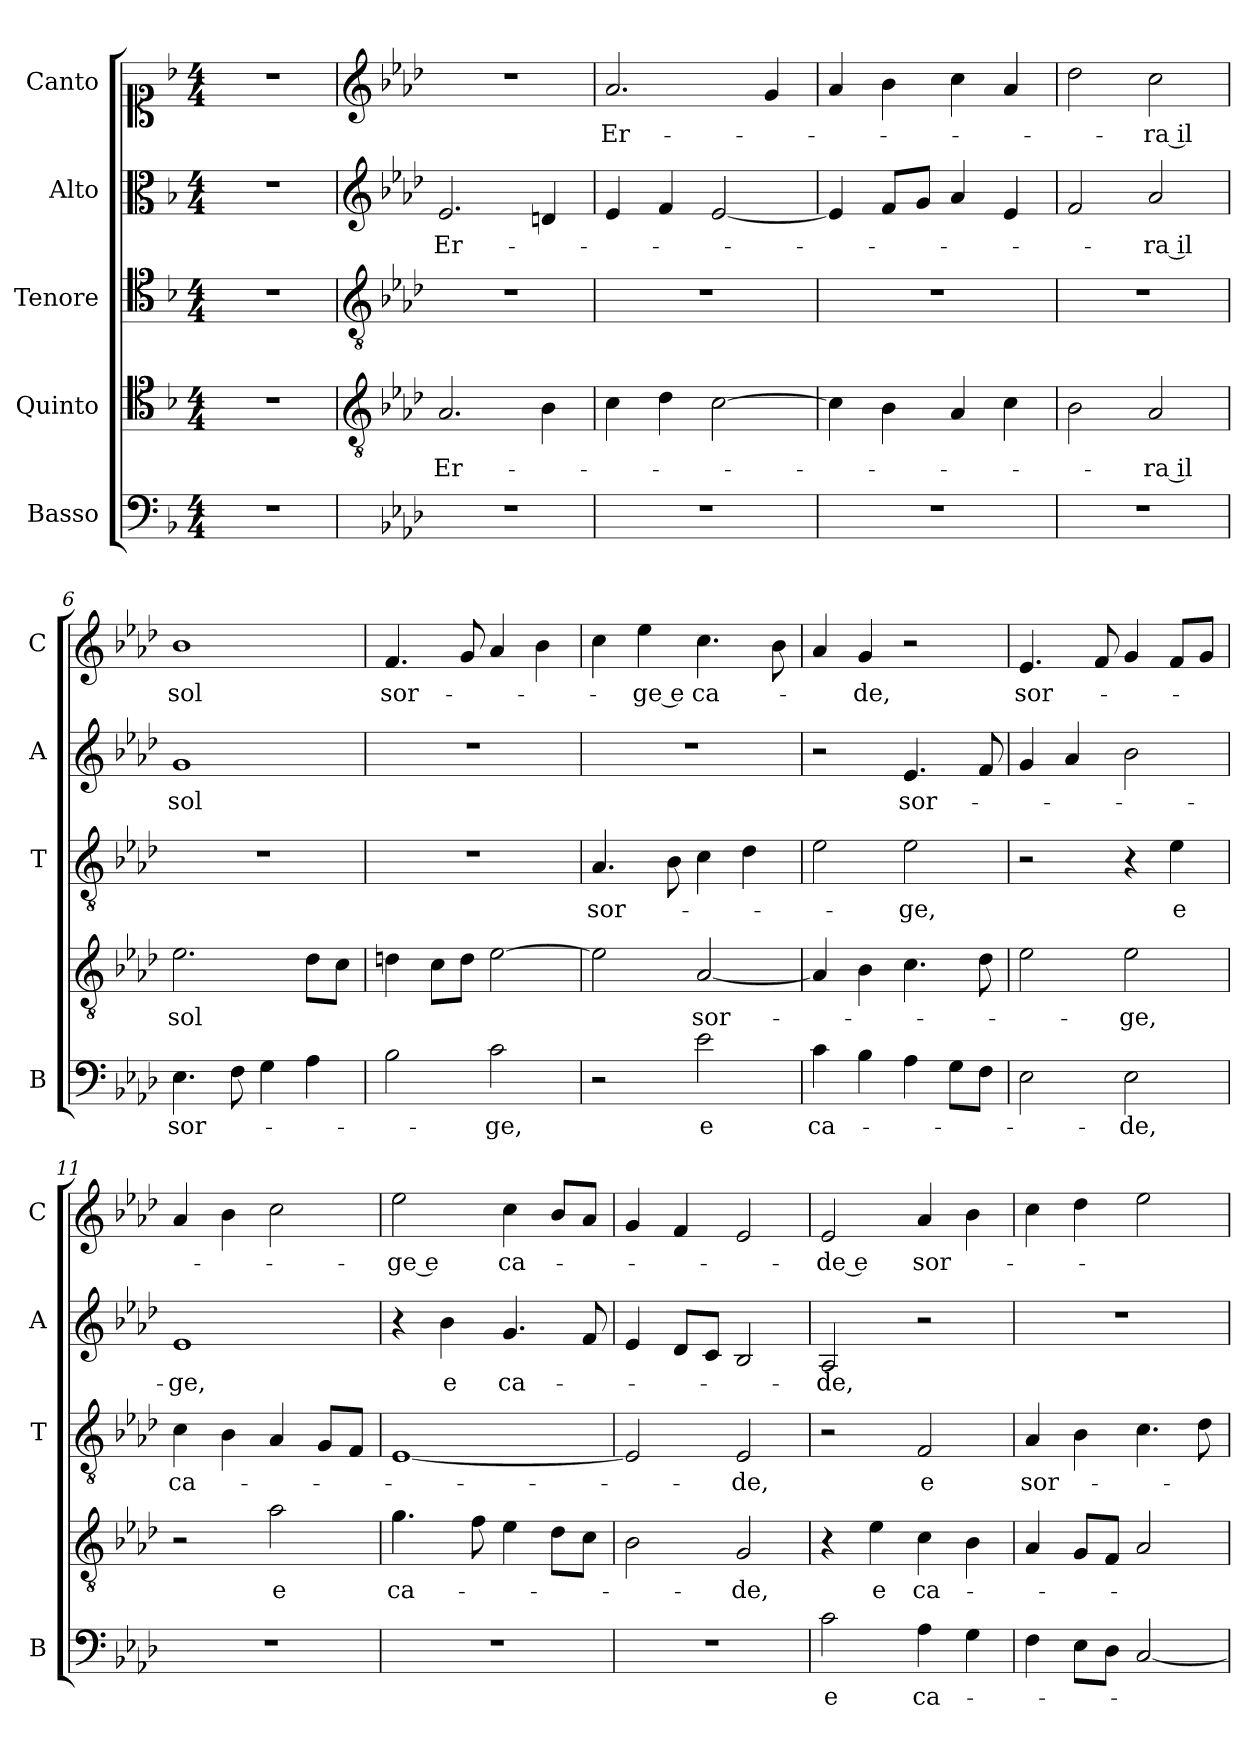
**kern	**text	**kern	**text	**kern	**text	**kern	**text	**kern	**text
*part5	*part5	*part4	*part4	*part3	*part3	*part2	*part2	*part1	*part1
*staff5	*staff5	*staff4	*staff4	*staff3	*staff3	*staff2	*staff2	*staff1	*staff1
*I"Basso	*	*I"Quinto	*	*I"Tenore	*	*I"Alto	*	*I"Canto	*
*I'B	*	*	*	*I'T	*	*I'A	*	*I'C	*
*clefF4	*	*clefC4	*	*clefC4	*	*clefC3	*	*clefC1	*
*k[b-]	*	*k[b-]	*	*k[b-]	*	*k[b-]	*	*k[b-]	*
*F:	*	*F:	*	*F:	*	*F:	*	*F:	*
*M4/4	*	*M4/4	*	*M4/4	*	*M4/4	*	*M4/4	*
=1	=1	=1	=1	=1	=1	=1	=1	=1	=1
1r	.	1r	.	1r	.	1r	.	1r	.
=2	=2	=2	=2	=2	=2	=2	=2	=2	=2
*	*	*clefGv2	*	*clefGv2	*	*clefG2	*	*clefG2	*
*k[b-e-a-d-]	*	*k[b-e-a-d-]	*	*k[b-e-a-d-]	*	*k[b-e-a-d-]	*	*k[b-e-a-d-]	*
*A-:	*	*A-:	*	*A-:	*	*A-:	*	*A-:	*
!	!	!	!LO:LY:b	!	!	!	!LO:LY:b	!	!
1r	.	2.A-/	Er-	1r	.	2.e-/	Er-	1r	.
.	.	4B-\	.	.	.	4dn/	.	.	.
=3	=3	=3	=3	=3	=3	=3	=3	=3	=3
!	!	!	!	!	!	!	!	!	!LO:LY:b
1r	.	4c\	.	1r	.	4e-/	.	2.a-/	Er-
.	.	4d-\	.	.	.	4f/	.	.	.
.	.	[2c\	.	.	.	[2e-/	.	.	.
.	.	.	.	.	.	.	.	4g/	.
=4	=4	=4	=4	=4	=4	=4	=4	=4	=4
1r	.	4c\]	.	1r	.	4e-/]	.	4a-/	.
.	.	4B-\	.	.	.	8f/L	.	4b-\	.
.	.	.	.	.	.	8g/J	.	.	.
.	.	4A-/	.	.	.	4a-/	.	4cc\	.
.	.	4c\	.	.	.	4e-/	.	4a-/	.
=5	=5	=5	=5	=5	=5	=5	=5	=5	=5
1r	.	2B-\	.	1r	.	2f/	.	2dd-\	.
!	!	!	!LO:LY:b	!	!	!	!LO:LY:b	!	!LO:LY:b
.	.	2A-/	-ra il	.	.	2a-/	-ra il	2cc\	-ra il
=6	=6	=6	=6	=6	=6	=6	=6	=6	=6
!	!LO:LY:b	!	!LO:LY:b	!	!	!	!LO:LY:b	!	!LO:LY:b
4.E-\	sor-	2.e-\	sol	1r	.	1g	sol	1b-	sol
8F\	.	.	.	.	.	.	.	.	.
4G\	.	.	.	.	.	.	.	.	.
4A-\	.	8d-\L	.	.	.	.	.	.	.
.	.	8c\J	.	.	.	.	.	.	.
=7	=7	=7	=7	=7	=7	=7	=7	=7	=7
!	!	!	!	!	!	!	!	!	!LO:LY:b
2B-\	.	4dn\	.	1r	.	1r	.	4.f/	sor-
.	.	8c\L	.	.	.	.	.	.	.
.	.	8d\J	.	.	.	.	.	8g/	.
!	!LO:LY:b	!	!	!	!	!	!	!	!
2c\	-ge,	[2e-\	.	.	.	.	.	4a-/	.
.	.	.	.	.	.	.	.	4b-\	.
!!LO:LB:g=z
=8	=8	=8	=8	=8	=8	=8	=8	=8	=8
!	!	!	!	!	!LO:LY:b	!	!	!	!
2r	.	2e-\]	.	4.A-/	sor-	1r	.	4cc\	.
!	!	!	!	!	!	!	!	!	!LO:LY:b
.	.	.	.	.	.	.	.	4ee-\	-ge e
.	.	.	.	8B-\	.	.	.	.	.
!	!LO:LY:b	!	!LO:LY:b	!	!	!	!	!	!LO:LY:b
2e-\	e	[2A-/	sor-	4c\	.	.	.	4.cc\	ca-
.	.	.	.	4d-\	.	.	.	.	.
.	.	.	.	.	.	.	.	8b-\	.
=9	=9	=9	=9	=9	=9	=9	=9	=9	=9
!	!LO:LY:b	!	!	!	!	!	!	!	!
4c\	ca-	4A-/]	.	2e-\	.	2r	.	4a-/	.
!	!	!	!	!	!	!	!	!	!LO:LY:b
4B-\	.	4B-\	.	.	.	.	.	4g/	-de,
!	!	!	!	!	!LO:LY:b	!	!LO:LY:b	!	!
4A-\	.	4.c\	.	2e-\	-ge,	4.e-/	sor-	2r	.
8G\L	.	.	.	.	.	.	.	.	.
8F\J	.	8d-\	.	.	.	8f/	.	.	.
=10	=10	=10	=10	=10	=10	=10	=10	=10	=10
!	!	!	!	!	!	!	!	!	!LO:LY:b
2E-\	.	2e-\	.	2r	.	4g/	.	4.e-/	sor-
.	.	.	.	.	.	4a-/	.	.	.
.	.	.	.	.	.	.	.	8f/	.
!	!LO:LY:b	!	!LO:LY:b	!	!	!	!	!	!
2E-\	-de,	2e-\	-ge,	4r	.	2b-\	.	4g/	.
!	!	!	!	!	!LO:LY:b	!	!	!	!
.	.	.	.	4e-\	e	.	.	8f/L	.
.	.	.	.	.	.	.	.	8g/J	.
=11	=11	=11	=11	=11	=11	=11	=11	=11	=11
!	!	!	!	!	!LO:LY:b	!	!LO:LY:b	!	!
1r	.	2r	.	4c\	ca-	1e-	-ge,	4a-/	.
.	.	.	.	4B-\	.	.	.	4b-\	.
!	!	!	!LO:LY:b	!	!	!	!	!	!
.	.	2a-\	e	4A-/	.	.	.	2cc\	.
.	.	.	.	8G/L	.	.	.	.	.
.	.	.	.	8F/J	.	.	.	.	.
=12	=12	=12	=12	=12	=12	=12	=12	=12	=12
!	!	!	!LO:LY:b	!	!	!	!	!	!LO:LY:b
1r	.	4.g\	ca-	[1E-	.	4r	.	2ee-\	-ge e
!	!	!	!	!	!	!	!LO:LY:b	!	!
.	.	.	.	.	.	4b-\	e	.	.
.	.	8f\	.	.	.	.	.	.	.
!	!	!	!	!	!	!	!LO:LY:b	!	!LO:LY:b
.	.	4e-\	.	.	.	4.g/	ca-	4cc\	ca-
.	.	8d-\L	.	.	.	.	.	8b-/L	.
.	.	8c\J	.	.	.	8f/	.	8a-/J	.
=13	=13	=13	=13	=13	=13	=13	=13	=13	=13
1r	.	2B-\	.	2E-/]	.	4e-/	.	4g/	.
.	.	.	.	.	.	8d-/L	.	4f/	.
.	.	.	.	.	.	8c/J	.	.	.
!	!	!	!LO:LY:b	!	!LO:LY:b	!	!	!	!
.	.	2G/	-de,	2E-/	-de,	2B-/	.	2e-/	.
=14	=14	=14	=14	=14	=14	=14	=14	=14	=14
!	!LO:LY:b	!	!	!	!	!	!LO:LY:b	!	!LO:LY:b
2c\	e	4r	.	2r	.	2A-/	-de,	2e-/	-de e
!	!	!	!LO:LY:b	!	!	!	!	!	!
.	.	4e-\	e	.	.	.	.	.	.
!	!LO:LY:b	!	!LO:LY:b	!	!LO:LY:b	!	!	!	!LO:LY:b
4A-\	ca-	4c\	ca-	2F/	e	2r	.	4a-/	sor-
4G\	.	4B-\	.	.	.	.	.	4b-\	.
!!LO:PB:g=z
=15	=15	=15	=15	=15	=15	=15	=15	=15	=15
!	!	!	!	!	!LO:LY:b	!	!	!	!
4F\	.	4A-/	.	4A-/	sor-	1r	.	4cc\	.
8E-\L	.	8G/L	.	4B-\	.	.	.	4dd-\	.
8D-\J	.	8F/J	.	.	.	.	.	.	.
[2C/	.	2A-/	.	4.c\	.	.	.	2ee-\	.
.	.	.	.	8d-\	.	.	.	.	.
=	=	=	=	=	=	=	=	=	=
*-	*-	*-	*-	*-	*-	*-	*-	*-	*-
